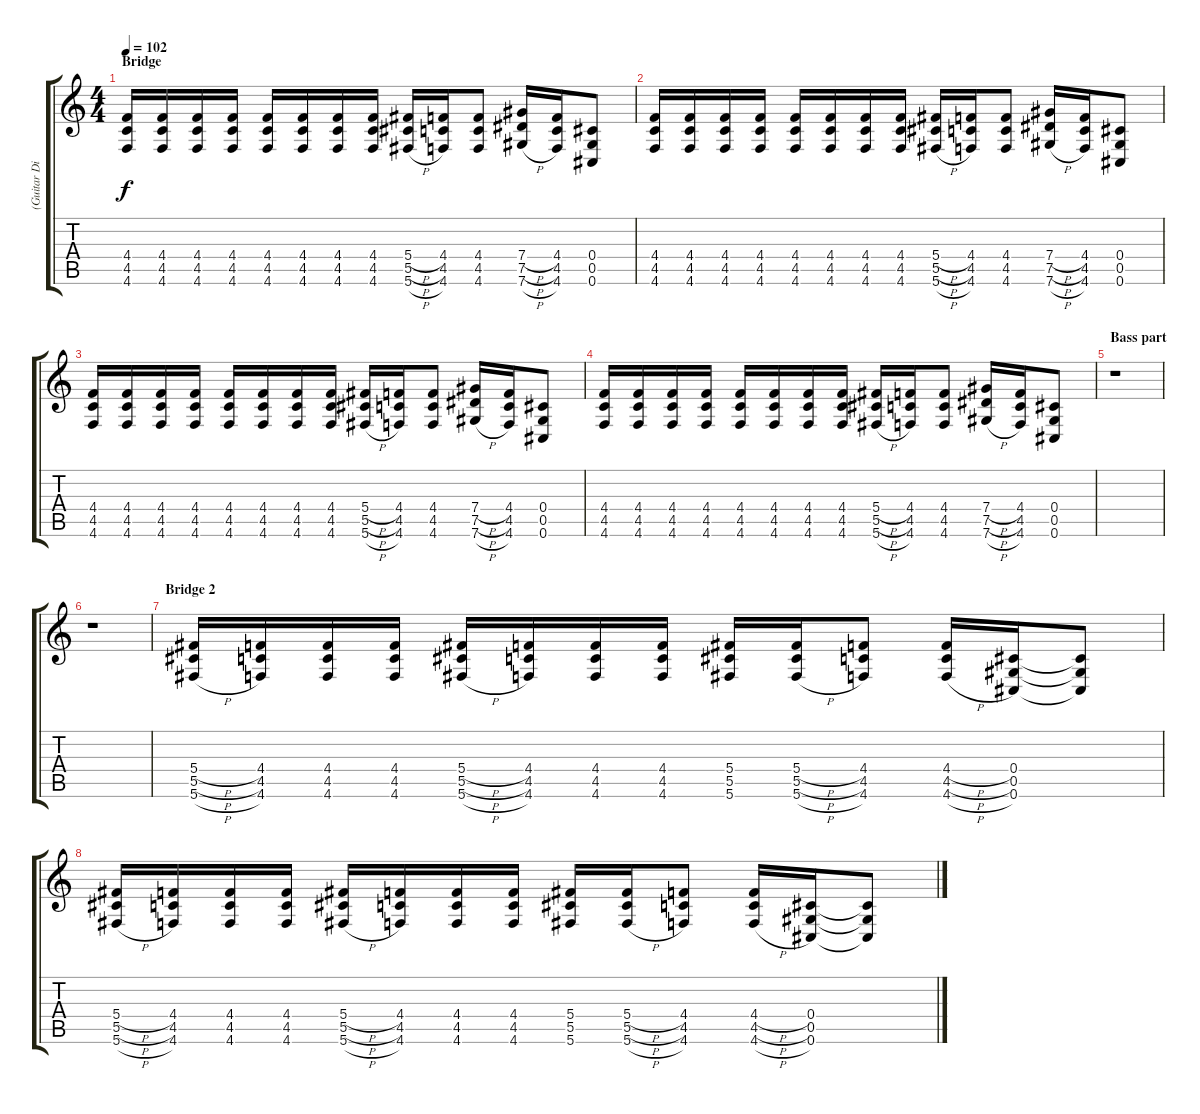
\track ("(Guitar Disto)" "(Guitar Di") {instrument distortionguitar}
\staff {score tabs}
\tuning (Eb4 Bb3 Gb3 Db3 Ab2 Db2) {hide}
\ts (4 4)
\section ("" "Bridge")
\tempo 102
\clef g2
\ks c
(4.4 4.5 4.6).16{dy f volume 13} (4.4 4.5 4.6).16 (4.4 4.5 4.6).16 (4.4 4.5 4.6).16 (4.4 4.5 4.6).16 (4.4 4.5 4.6).16 (4.4 4.5 4.6).16 (4.4 4.5 4.6).16 (5.4{h} 5.5{h} 5.6{h}).16 (4.4 4.5 4.6).16 (4.4 4.5 4.6).8 (7.4{h} 7.5{h} 7.6{h}).16 (4.4 4.5 4.6).16 (0.4 0.5 0.6).8 |
(4.4 4.5 4.6).16 (4.4 4.5 4.6).16 (4.4 4.5 4.6).16 (4.4 4.5 4.6).16 (4.4 4.5 4.6).16 (4.4 4.5 4.6).16 (4.4 4.5 4.6).16 (4.4 4.5 4.6).16 (5.4{h} 5.5{h} 5.6{h}).16 (4.4 4.5 4.6).16 (4.4 4.5 4.6).8 (7.4{h} 7.5{h} 7.6{h}).16 (4.4 4.5 4.6).16 (0.4 0.5 0.6).8 |
(4.4 4.5 4.6).16 (4.4 4.5 4.6).16 (4.4 4.5 4.6).16 (4.4 4.5 4.6).16 (4.4 4.5 4.6).16 (4.4 4.5 4.6).16 (4.4 4.5 4.6).16 (4.4 4.5 4.6).16 (5.4{h} 5.5{h} 5.6{h}).16 (4.4 4.5 4.6).16 (4.4 4.5 4.6).8 (7.4{h} 7.5{h} 7.6{h}).16 (4.4 4.5 4.6).16 (0.4 0.5 0.6).8 |
(4.4 4.5 4.6).16 (4.4 4.5 4.6).16 (4.4 4.5 4.6).16 (4.4 4.5 4.6).16 (4.4 4.5 4.6).16 (4.4 4.5 4.6).16 (4.4 4.5 4.6).16 (4.4 4.5 4.6).16 (5.4{h} 5.5{h} 5.6{h}).16 (4.4 4.5 4.6).16 (4.4 4.5 4.6).8 (7.4{h} 7.5{h} 7.6{h}).16 (4.4 4.5 4.6).16 (0.4 0.5 0.6).8 |
\section ("" "Bass part")
r.1 |
r.1 |
\section ("" "Bridge 2")
(5.4{h} 5.5{h} 5.6{h}).16{volume 14} (4.4 4.5 4.6).16 (4.4 4.5 4.6).16 (4.4 4.5 4.6).16 (5.4{h} 5.5{h} 5.6{h}).16 (4.4 4.5 4.6).16 (4.4 4.5 4.6).16 (4.4 4.5 4.6).16 (5.4 5.5 5.6).16 (5.4{h} 5.5{h} 5.6{h}).16 (4.4 4.5 4.6).8 (4.4{h} 4.5{h} 4.6{h}).16 (0.4 0.5 0.6).16 (0.4{t} 0.5{t} 0.6{t}).8 |
(5.4{h} 5.5{h} 5.6{h}).16 (4.4 4.5 4.6).16 (4.4 4.5 4.6).16 (4.4 4.5 4.6).16 (5.4{h} 5.5{h} 5.6{h}).16 (4.4 4.5 4.6).16 (4.4 4.5 4.6).16 (4.4 4.5 4.6).16 (5.4 5.5 5.6).16 (5.4{h} 5.5{h} 5.6{h}).16 (4.4 4.5 4.6).8 (4.4{h} 4.5{h} 4.6{h}).16 (0.4 0.5 0.6).16 (0.4{t} 0.5{t} 0.6{t}).8
